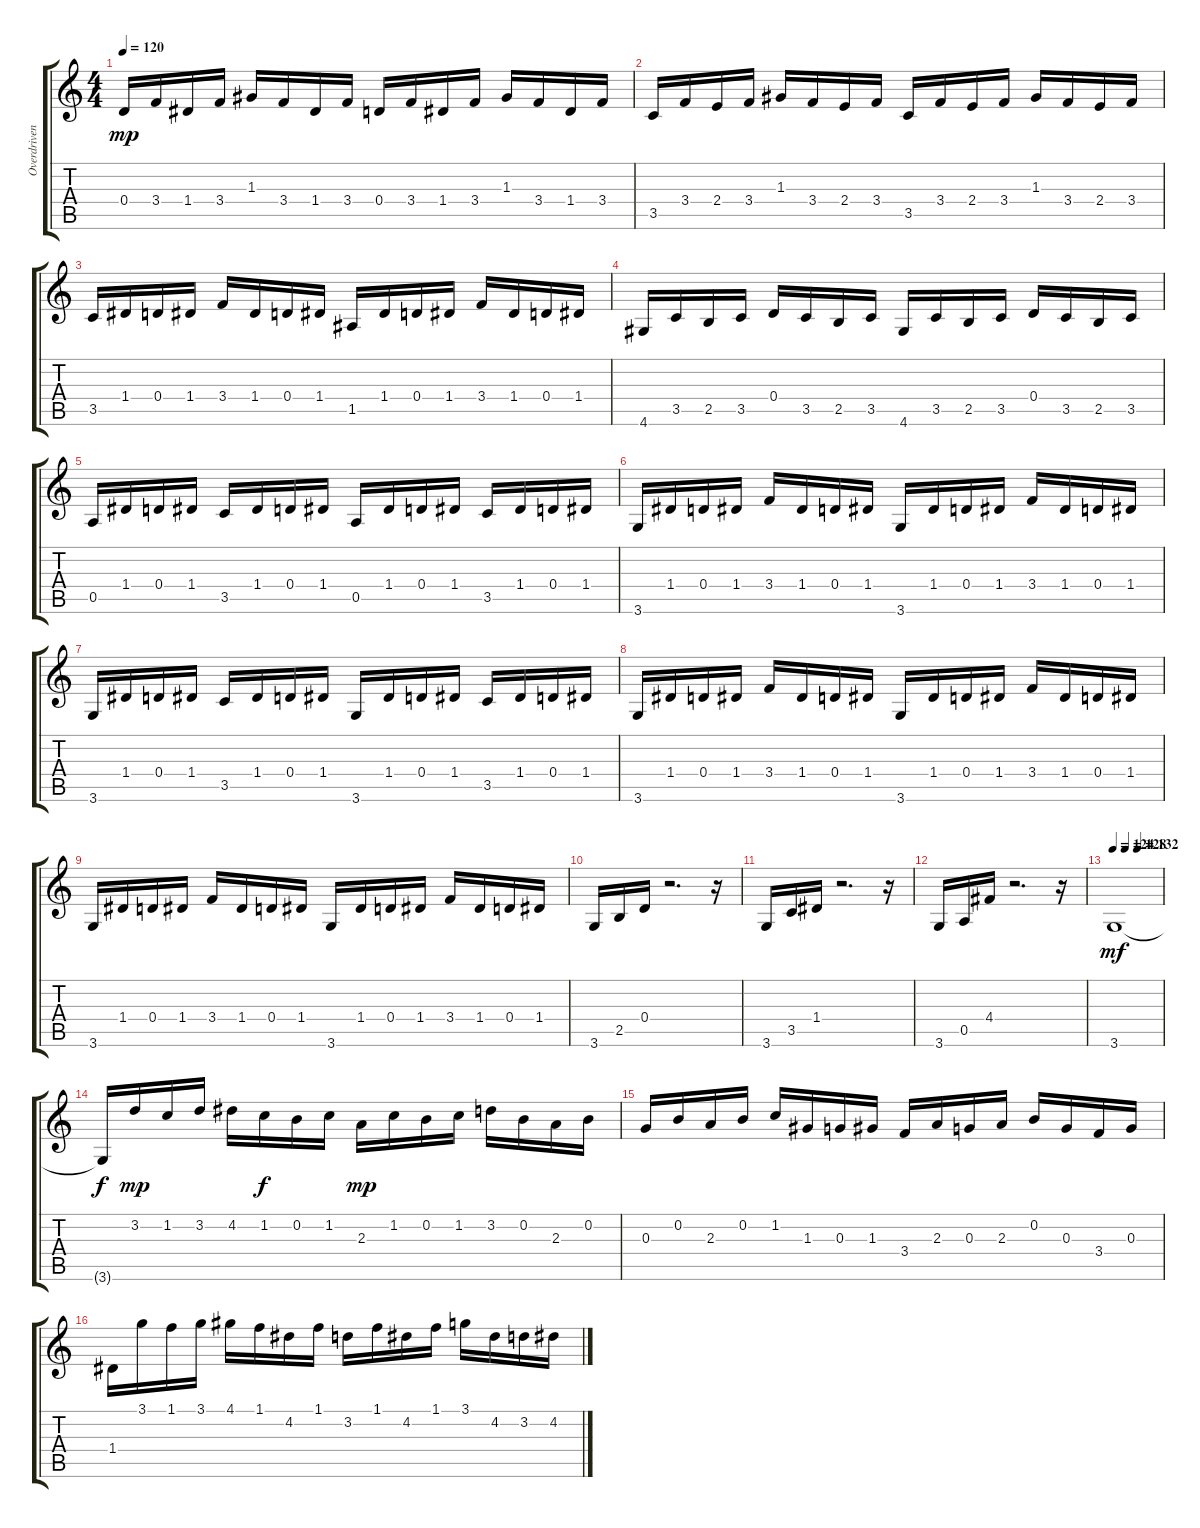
\track ("Overdriven" "Overdriven") {instrument overdrivenguitar}
\staff {score tabs}
\tuning (E4 B3 G3 D3 A2 E2) {hide}
\ts (4 4)
\tempo 120
\clef g2
\ks c
0.4.16{dy mp} 3.4.16 1.4.16 3.4.16 1.3.16 3.4.16 1.4.16 3.4.16 0.4.16 3.4.16 1.4.16 3.4.16 1.3.16 3.4.16 1.4.16 3.4.16 |
3.5.16 3.4.16 2.4.16 3.4.16 1.3.16 3.4.16 2.4.16 3.4.16 3.5.16 3.4.16 2.4.16 3.4.16 1.3.16 3.4.16 2.4.16 3.4.16 |
3.5.16 1.4.16 0.4.16 1.4.16 3.4.16 1.4.16 0.4.16 1.4.16 1.5.16 1.4.16 0.4.16 1.4.16 3.4.16 1.4.16 0.4.16 1.4.16 |
4.6.16 3.5.16 2.5.16 3.5.16 0.4.16 3.5.16 2.5.16 3.5.16 4.6.16 3.5.16 2.5.16 3.5.16 0.4.16 3.5.16 2.5.16 3.5.16 |
0.5.16 1.4.16 0.4.16 1.4.16 3.5.16 1.4.16 0.4.16 1.4.16 0.5.16 1.4.16 0.4.16 1.4.16 3.5.16 1.4.16 0.4.16 1.4.16 |
3.6.16 1.4.16 0.4.16 1.4.16 3.4.16 1.4.16 0.4.16 1.4.16 3.6.16 1.4.16 0.4.16 1.4.16 3.4.16 1.4.16 0.4.16 1.4.16 |
3.6.16 1.4.16 0.4.16 1.4.16 3.5.16 1.4.16 0.4.16 1.4.16 3.6.16 1.4.16 0.4.16 1.4.16 3.5.16 1.4.16 0.4.16 1.4.16 |
3.6.16 1.4.16 0.4.16 1.4.16 3.4.16 1.4.16 0.4.16 1.4.16 3.6.16 1.4.16 0.4.16 1.4.16 3.4.16 1.4.16 0.4.16 1.4.16 |
3.6.16 1.4.16 0.4.16 1.4.16 3.4.16 1.4.16 0.4.16 1.4.16 3.6.16 1.4.16 0.4.16 1.4.16 3.4.16 1.4.16 0.4.16 1.4.16 |
3.6.16 2.5.16 0.4.16 r.2{d} r.16 |
3.6.16 3.5.16 1.4.16 r.2{d} r.16 |
3.6.16 0.5.16 4.4.16 r.2{d} r.16 |
\tempo 124
\tempo (128 0.25)
\tempo (132 0.5)
3.6.1{dy mf} |
3.6{t}.16{dy f} 3.2.16{dy mp} 1.2.16 3.2.16 4.2.16 1.2.16{dy f} 0.2.16 1.2.16 2.3.16{dy mp} 1.2.16 0.2.16 1.2.16 3.2.16 0.2.16 2.3.16 0.2.16 |
0.3.16 0.2.16 2.3.16 0.2.16 1.2.16 1.3.16 0.3.16 1.3.16 3.4.16 2.3.16 0.3.16 2.3.16 0.2.16 0.3.16 3.4.16 0.3.16 |
1.4.16 3.1.16 1.1.16 3.1.16 4.1.16 1.1.16 4.2.16 1.1.16 3.2.16 1.1.16 4.2.16 1.1.16 3.1.16 4.2.16 3.2.16 4.2.16
